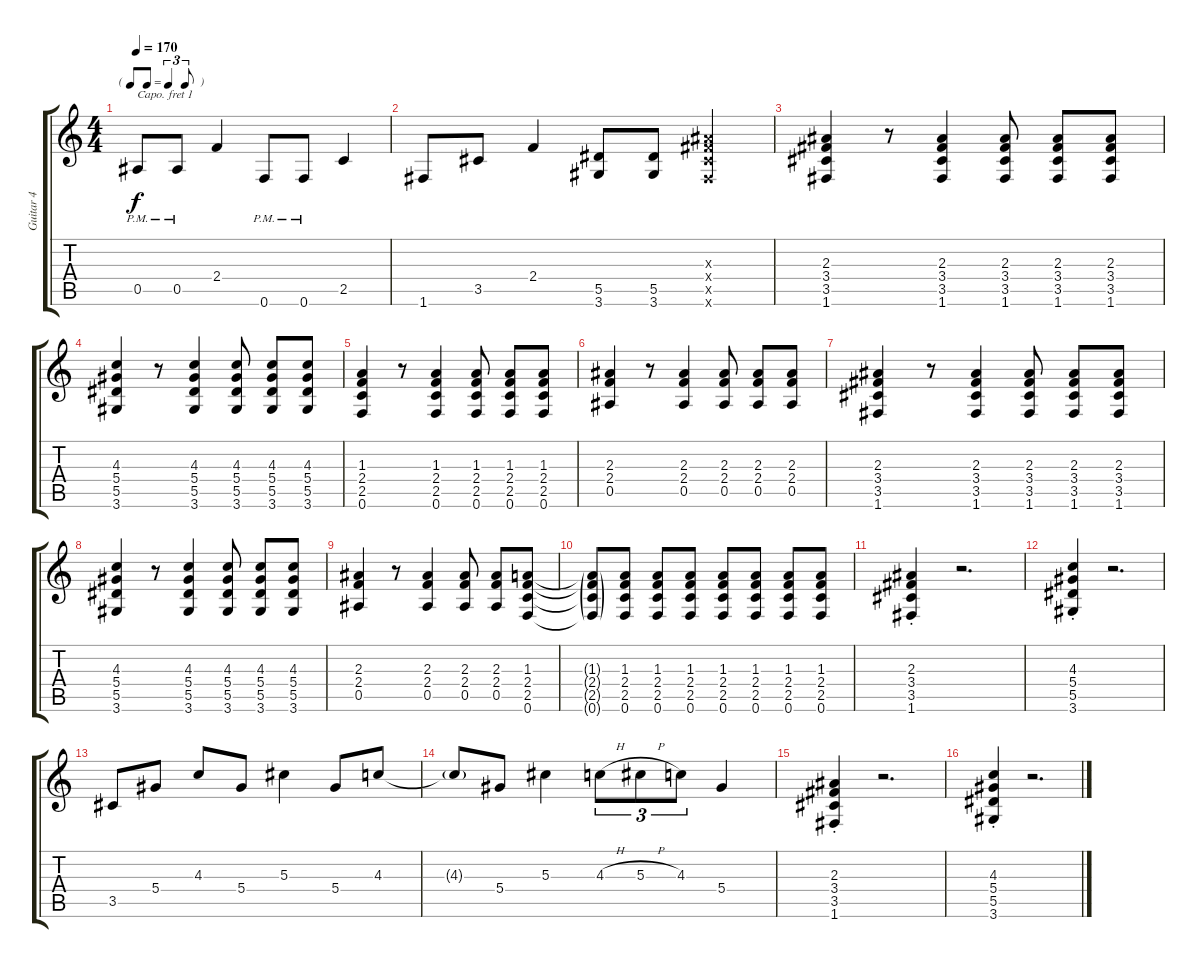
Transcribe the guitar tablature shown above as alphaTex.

\track ("Guitar 4" "Guitar 4") {instrument distortionguitar}
\staff {score tabs}
\capo 1
\tuning (E4 B3 G3 D3 A2 E2) {hide}
\ts (4 4)
\tf triplet8th
\tempo 170
\clef g2
\ks c
0.5{pm}.8{dy f} 0.5{pm}.8 2.4.4 0.6{pm}.8 0.6{pm}.8 2.5.4 |
1.6.8 3.5.8 2.4.4 (5.5 3.6).8 (5.5 3.6).8 (2.3{x} 3.4{x} 3.5{x} 1.6{x}).4 |
(2.3 3.4 3.5 1.6).4 r.8 (2.3 3.4 3.5 1.6).4 (2.3 3.4 3.5 1.6).8 (2.3 3.4 3.5 1.6).8 (2.3 3.4 3.5 1.6).8 |
(4.3 5.4 5.5 3.6).4 r.8 (4.3 5.4 5.5 3.6).4 (4.3 5.4 5.5 3.6).8 (4.3 5.4 5.5 3.6).8 (4.3 5.4 5.5 3.6).8 |
(1.3 2.4 2.5 0.6).4 r.8 (1.3 2.4 2.5 0.6).4 (1.3 2.4 2.5 0.6).8 (1.3 2.4 2.5 0.6).8 (1.3 2.4 2.5 0.6).8 |
(2.3 2.4 0.5).4 r.8 (2.3 2.4 0.5).4 (2.3 2.4 0.5).8 (2.3 2.4 0.5).8 (2.3 2.4 0.5).8 |
(2.3 3.4 3.5 1.6).4 r.8 (2.3 3.4 3.5 1.6).4 (2.3 3.4 3.5 1.6).8 (2.3 3.4 3.5 1.6).8 (2.3 3.4 3.5 1.6).8 |
(4.3 5.4 5.5 3.6).4 r.8 (4.3 5.4 5.5 3.6).4 (4.3 5.4 5.5 3.6).8 (4.3 5.4 5.5 3.6).8 (4.3 5.4 5.5 3.6).8 |
(2.3 2.4 0.5).4 r.8 (2.3 2.4 0.5).4 (2.3 2.4 0.5).8 (2.3 2.4 0.5).8 (1.3 2.4 2.5 0.6).8 |
(1.3{g t} 2.4{g t} 2.5{g t} 0.6{g t}).8 (1.3 2.4 2.5 0.6).8 (1.3 2.4 2.5 0.6).8 (1.3 2.4 2.5 0.6).8 (1.3 2.4 2.5 0.6).8 (1.3 2.4 2.5 0.6).8 (1.3 2.4 2.5 0.6).8 (1.3 2.4 2.5 0.6).8 |
(2.3{st} 3.4{st} 3.5{st} 1.6{st}).4 r.2{d} |
(4.3{st} 5.4{st} 5.5{st} 3.6{st}).4 r.2{d} |
3.5.8 5.4.8 4.3.8 5.4.8 5.3.4 5.4.8 4.3.8 |
4.3{g t}.8 5.4.8 5.3.4 4.3{h}.8{tu (3 2)} 5.3{h}.8{tu (3 2)} 4.3.8{tu (3 2)} 5.4.4 |
(2.3{st} 3.4{st} 3.5{st} 1.6{st}).4 r.2{d} |
(4.3{st} 5.4{st} 5.5{st} 3.6{st}).4 r.2{d}
